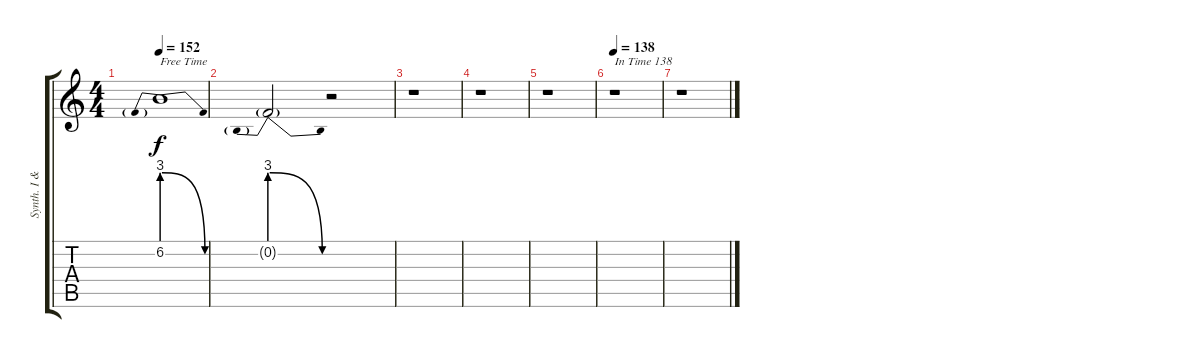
\track ("Synth. I & Voice" "Synth. I &") {instrument lead6voice}
\staff {score tabs}
\tuning (E4 B3 G3 D3 A2 E2) {hide}
\ts (4 4)
\tempo 152
\clef g2
\ks c
6.2{be (prebendrelease 0 12 60 0)}.1{txt "Free Time" dy f} |
0.2{be (prebendrelease 0 12 60 0) g}.2 r.2 |
r.1 |
r.1 |
r.1 |
\tempo 138
r.1{txt "In Time 138"} |
r.1
